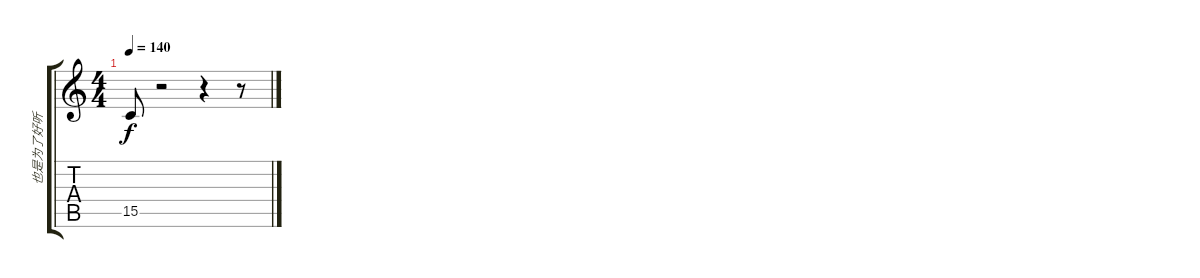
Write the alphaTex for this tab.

\track ("也是为了好听" "也是为了好听") {instrument stringensemble1}
\staff {score tabs}
\tuning (E4 B3 G3 D3 A2 E2) {hide}
\ts (4 4)
\tempo 140
\clef g2
\ks c
15.5.8{dy f} r.2 r.4 r.8
